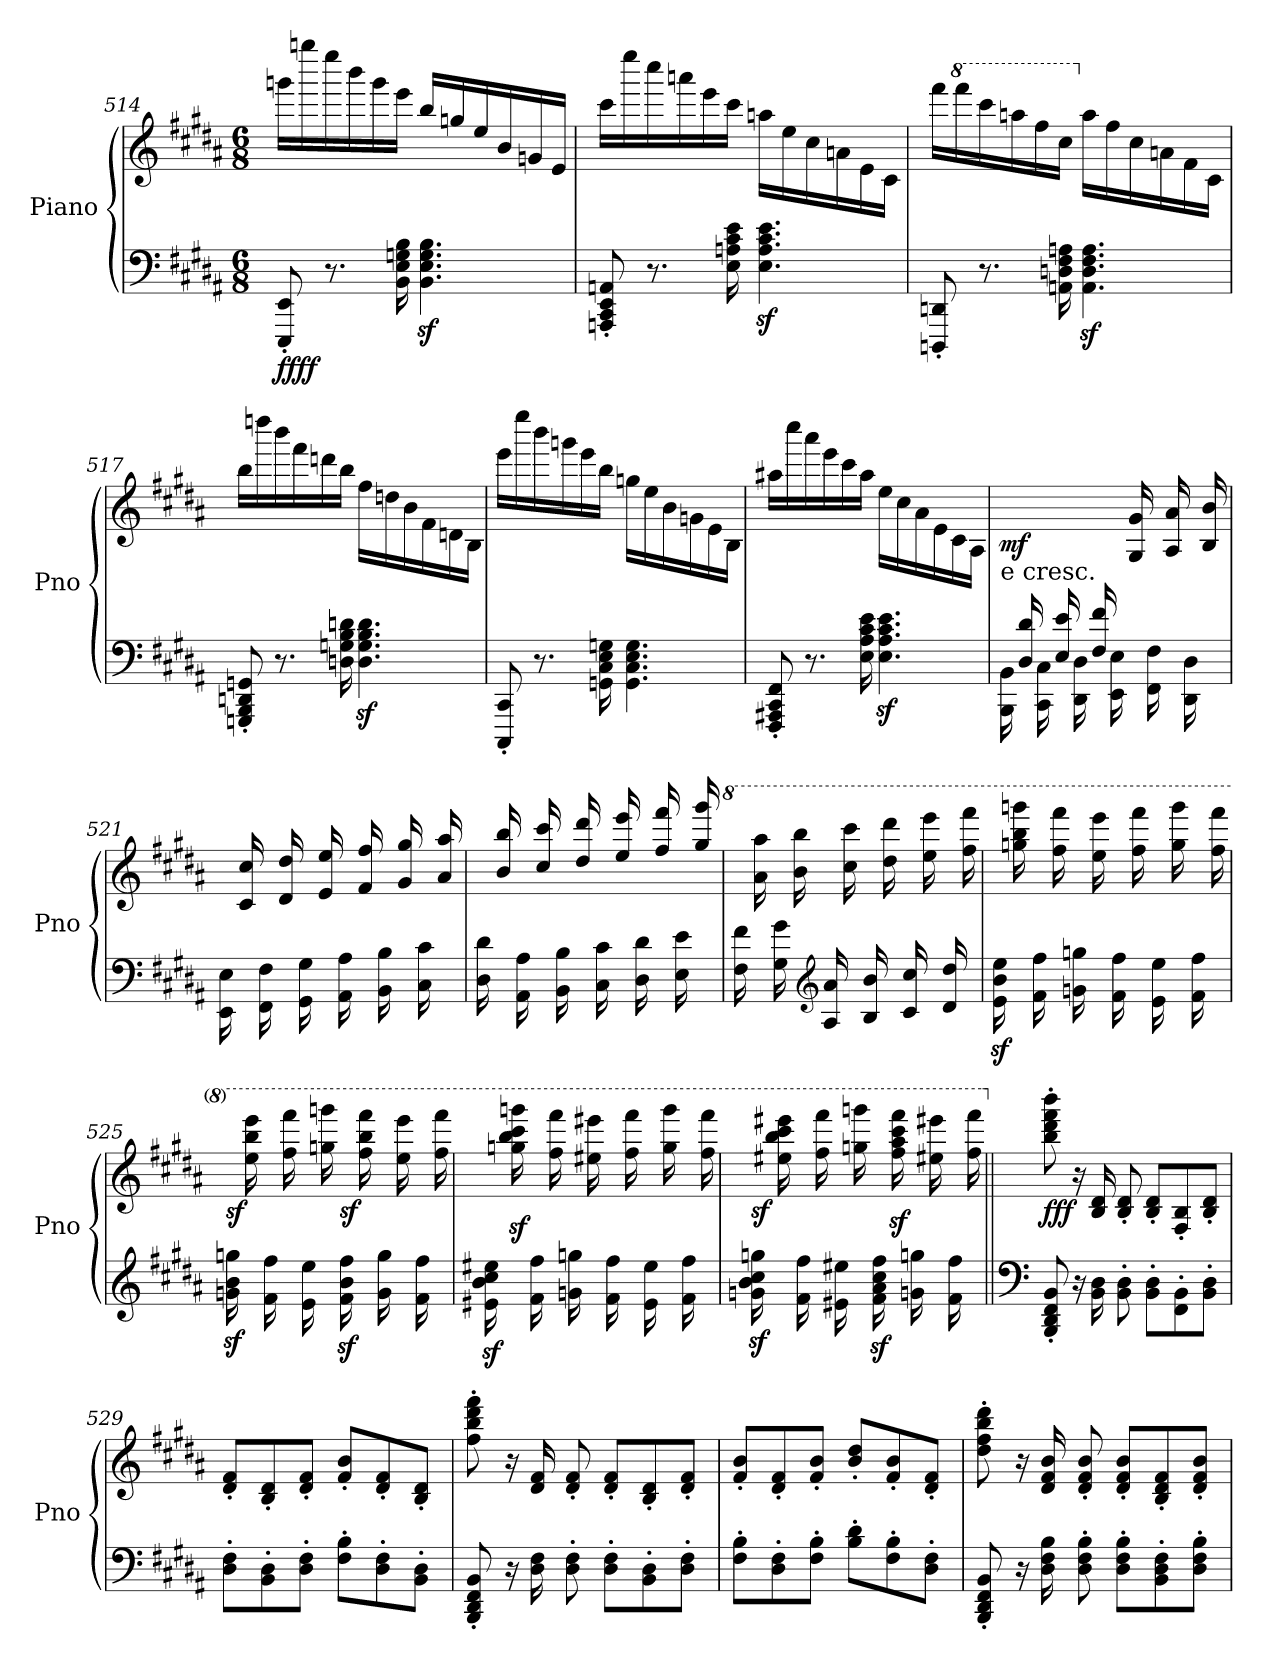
**kern	**kern	**dynam
*part1	*part1	*part1
*staff2	*staff1	*staff1/2
*I"Piano	*	*
*I'Pno	*	*
*clefF4	*clefG2	*
*k[f#c#g#d#a#]	*k[f#c#g#d#a#]	*
*M6/8	*M6/8	*
=514	=514	=514
!	!	!LO:DY:b=2
!	!	!LO:DY:n=1:b
8EEE/' 8EE/'	16gggn\LL	ff ff
.	16ggggn\	.
8.r	16eeee\	.
.	16bbb\	.
.	16ggg\	.
16BB\ 16E\ 16Gn\ 16B\	16eee\JJ	.
4.BB\z< 4.E\z< 4.G\z< 4.B\z<	16bb/LL	.
.	16ggn/	.
.	16ee/	.
.	16b/	.
.	16gn/	.
.	16e/JJ	.
!!LO:LB:g=z
=515	=515	=515
8AAAn/' 8CC#/' 8EE/' 8AAn/'	16ccc#\LL	.
.	16eeee\	.
8.r	16cccc#\	.
.	16aaan\	.
.	16eee\	.
16E\ 16An\ 16c#\ 16e\	16ccc#\JJ	.
4.E\z< 4.A\z< 4.c#\z< 4.e\z<	16aa\LL	.
.	16ee\	.
.	16cc#\	.
.	16an\	.
.	16e\	.
.	16c#\JJ	.
=516	=516	=516
8DDDn/' 8DDn/'	16fff#\LL	.
*	*8va	*
.	16ffff#\	.
8.r	16cccc#\	.
.	16aaan\	.
.	16fff#\	.
16AAn\ 16Dn\ 16F#\ 16An\	16ccc#\JJ	.
*	*X8va	*
4.AA\z< 4.D\z< 4.F#\z< 4.A\z<	16aa\LL	.
.	16ff#\	.
.	16cc#\	.
.	16an\	.
.	16f#\	.
.	16c#\JJ	.
=517	=517	=517
8GGGn/' 8BBB/' 8DDn/' 8GGn/'	16bb\LL	.
.	16ddddn\	.
8.r	16bbb\	.
.	16fff#\	.
.	16dddn\	.
16Dn\ 16Gn\ 16B\ 16dn\	16bb\JJ	.
4.D\z< 4.G\z< 4.B\z< 4.d\z<	16ff#\LL	.
.	16ddn\	.
.	16b\	.
.	16f#\	.
.	16dn\	.
.	16B\JJ	.
=518	=518	=518
8CCC#/' 8CC#/'	16eee\LL	.
.	16eeee\	.
8.r	16bbb\	.
.	16gggn\	.
.	16eee\	.
16GGn\ 16C#\ 16E\ 16Gn\	16bb\JJ	.
4.GG\ 4.C#\ 4.E\ 4.G\	16ggn\LL	.
.	16ee\	.
.	16b\	.
.	16gn\	.
.	16e\	.
.	16B\JJ	.
!!LO:LB:g=z
=519	=519	=519
8FFF#/' 8AAA#X/' 8CC#/' 8FF#/'	16aa#X\LL	.
.	16cccc#\	.
8.r	16aaa#\	.
.	16eee\	.
.	16ccc#\	.
16E\ 16A#\ 16c#\ 16e\	16aa#\JJ	.
4.E\z< 4.A#\z< 4.c#\z< 4.e\z<	16ee\LL	.
.	16cc#\	.
.	16a#\	.
.	16e\	.
.	16c#\	.
.	16A#\JJ	.
=520	=520	=520
*^	*	*
!	!	!LO:TX:b:t=e cresc.	!
!	!	!	!LO:DY:b
16ryy	16BBB\ 16BB\	16ryy	mf
16D#/ 16d#/	16ryy	16ryy	.
16ryy	16CC#\ 16C#\	16ryy	.
16E/ 16e/	16ryy	16ryy	.
16ryy	16DD#\ 16D#\	16ryy	.
16F#/ 16f#/	16ryy	16ryy	.
4.ryy	16EE\ 16E\	16ryy	.
.	16ryy	16G#/ 16g#/	.
.	16FF#\ 16F#\	16ryy	.
.	16ryy	16A#/ 16a#/	.
.	16DD#\ 16D#\	16ryy	.
.	16ryy	16B/ 16b/	.
*v	*v	*	*
=521	=521	=521
16EE\ 16E\	16ryy	.
16ryy	16c#/ 16cc#/	.
16FF#\ 16F#\	16ryy	.
16ryy	16d#/ 16dd#/	.
16GG#\ 16G#\	16ryy	.
16ryy	16e/ 16ee/	.
16AA#\ 16A#\	16ryy	.
16ryy	16f#/ 16ff#/	.
16BB\ 16B\	16ryy	.
16ryy	16g#/ 16gg#/	.
16C#\ 16c#\	16ryy	.
16ryy	16a#/ 16aa#/	.
=522	=522	=522
16D#\ 16d#\	16ryy	.
16ryy	16b/ 16bb/	.
16AA#\ 16A#\	16ryy	.
16ryy	16cc#/ 16ccc#/	.
16BB\ 16B\	16ryy	.
16ryy	16dd#/ 16ddd#/	.
16C#\ 16c#\	16ryy	.
16ryy	16ee/ 16eee/	.
16D#\ 16d#\	16ryy	.
16ryy	16ff#/ 16fff#/	.
16E\ 16e\	16ryy	.
16ryy	16gg#/ 16ggg#/	.
!!LO:LB:g=z
=523	=523	=523
*	*8va	*
16F#\ 16f#\	16ryy	.
16ryy	16aa#\ 16aaa#\	.
16G#\ 16g#\	16ryy	.
16ryy	16bb\ 16bbb\	.
*clefG2	*	*
16A#/ 16a#/	16ryy	.
16ryy	16ccc#\ 16cccc#\	.
16B/ 16b/	16ryy	.
16ryy	16ddd#\ 16dddd#\	.
16c#/ 16cc#/	16ryy	.
16ryy	16eee\ 16eeee\	.
16d#/ 16dd#/	16ryy	.
16ryy	16fff#\ 16ffff#\	.
=524	=524	=524
!	!	!LO:DY:b
!	!	!LO:DY:n=1:a
16e\z< 16b\z< 16ee\z<	16ryy	ff sf
16ryy	16gggn\ 16bbb\ 16ggggn\	.
16f#\ 16ff#\	16ryy	.
16ryy	16fff#\ 16ffff#\	.
16gn\ 16ggn\	16ryy	.
16ryy	16eee\ 16eeee\	.
16f#\ 16ff#\	16ryy	.
16ryy	16fff#\ 16ffff#\	.
16e\ 16ee\	16ryy	.
16ryy	16ggg\ 16gggg\	.
16f#\ 16ff#\	16ryy	.
16ryy	16fff#\ 16ffff#\	.
=525	=525	=525
!	!	!LO:DY:b
16gn\z< 16b\z< 16ggn\z<	16ryy	sf
16ryy	16eee\ 16bbb\ 16eeee\	.
16f#\ 16ff#\	16ryy	.
16ryy	16fff#\ 16ffff#\	.
16e\ 16ee\	16ryy	.
16ryy	16gggn\ 16ggggn\	.
!	!	!LO:DY:b
16f#\z< 16b\z< 16ff#\z<	16ryy	sf
16ryy	16fff#\ 16bbb\ 16ffff#\	.
16g\ 16gg\	16ryy	.
16ryy	16eee\ 16eeee\	.
16f#\ 16ff#\	16ryy	.
16ryy	16fff#\ 16ffff#\	.
=526	=526	=526
!	!	!LO:DY:b
16e#X\z< 16b\z< 16cc#\z< 16ee#X\z<	16ryy	other-dynamics
16ryy	16gggn\z< 16bbb\z< 16cccc#\z< 16ggggn\z<	.
16f#\ 16ff#\	16ryy	.
16ryy	16fff#\ 16ffff#\	.
16gn\ 16ggn\	16ryy	.
16ryy	16eee#X\ 16eeee#X\	.
16f#\ 16ff#\	16ryy	.
16ryy	16fff#\ 16ffff#\	.
16e#\ 16ee#\	16ryy	.
16ryy	16ggg\ 16gggg\	.
16f#\ 16ff#\	16ryy	.
16ryy	16fff#\ 16ffff#\	.
!!LO:LB:g=z
=527	=527	=527
!	!	!LO:DY:b
16gn\z< 16b\z< 16cc#\z< 16ggn\z<	16ryy	sf
16ryy	16eee#X\ 16bbb\ 16cccc#\ 16eeee#X\	.
16f#\ 16ff#\	16ryy	.
16ryy	16fff#\ 16ffff#\	.
16e#X\ 16ee#X\	16ryy	.
16ryy	16gggn\ 16ggggn\	.
16f#\z< 16a#\z< 16cc#\z< 16ff#\z<	16ryy	.
16ryy	16fff#\z< 16aaa#\z< 16cccc#\z< 16ffff#\z<	.
16gn\ 16ggn\	16ryy	.
16ryy	16eee#X\ 16eeee#X\	.
16f#\ 16ff#\	16ryy	.
16ryy	16fff#\ 16ffff#\	.
=528||	=528||	=528||
*clefF4	*	*
*	*X8va	*
!	!	!LO:DY:b
8BBB/' 8DD#/' 8FF#/' 8BB/'	8bb\' 8ddd#\' 8fff#\' 8bbb\'	fff
16r	16r	.
16BB\ 16D#\	16B/ 16d#/	.
8BB\' 8D#\'	8B/' 8d#/'	.
8BB\' 8D#\'L	8B/' 8d#/'L	.
8FF#\' 8BB\'	8F#/' 8B/'	.
8BB\' 8D#\'J	8B/' 8d#/'J	.
=529	=529	=529
8D#\' 8F#\'L	8d#/' 8f#/'L	.
8BB\' 8D#\'	8B/' 8d#/'	.
8D#\' 8F#\'J	8d#/' 8f#/'J	.
8F#\' 8B\'L	8f#/' 8b/'L	.
8D#\' 8F#\'	8d#/' 8f#/'	.
8BB\' 8D#\'J	8B/' 8d#/'J	.
=530	=530	=530
8BBB/' 8DD#/' 8FF#/' 8BB/'	8ff#\' 8bb\' 8ddd#\' 8fff#\'	.
16r	16r	.
16D#\ 16F#\	16d#/ 16f#/	.
8D#\' 8F#\'	8d#/' 8f#/'	.
8D#\' 8F#\'L	8d#/' 8f#/'L	.
8BB\' 8D#\'	8B/' 8d#/'	.
8D#\' 8F#\'J	8d#/' 8f#/'J	.
!!LO:PB:g=z
=531	=531	=531
8F#\' 8B\'L	8f#/' 8b/'L	.
8D#\' 8F#\'	8d#/' 8f#/'	.
8F#\' 8B\'J	8f#/' 8b/'J	.
8B\' 8d#\'L	8b/' 8dd#/'L	.
8F#\' 8B\'	8f#/' 8b/'	.
8D#\' 8F#\'J	8d#/' 8f#/'J	.
=532	=532	=532
8BBB/' 8DD#/' 8FF#/' 8BB/'	8dd#\' 8ff#\' 8bb\' 8ddd#\'	.
16r	16r	.
16D#\ 16F#\ 16B\	16d#/ 16f#/ 16b/	.
8D#\' 8F#\' 8B\'	8d#/' 8f#/' 8b/'	.
8D#\' 8F#\' 8B\'L	8d#/' 8f#/' 8b/'L	.
8BB\' 8D#\' 8F#\'	8B/' 8d#/' 8f#/'	.
8D#\' 8F#\' 8B\'J	8d#/' 8f#/' 8b/'J	.
=	=	=
*-	*-	*-
